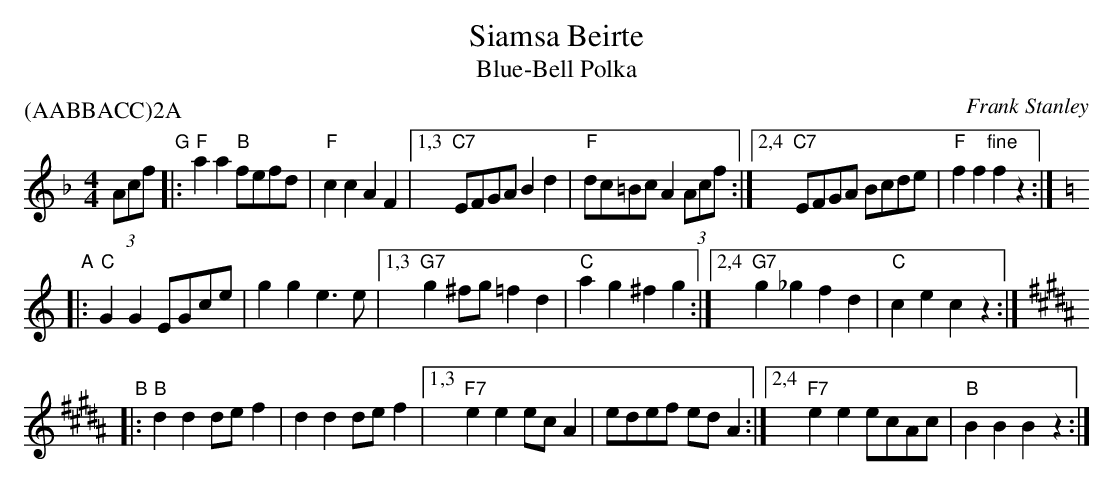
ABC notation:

X:1
T: Siamsa Beirte
T: Blue-Bell Polka
C: Frank Stanley
M: 4/4
L: 1/8
P: (AABBACC)2A
K: F
(3Acf \
"G"|: "F"a2a2 "B"fefd | "F"c2c2 A2F2 |1,3 "C7"EFGA B2d2 | "F"dc=Bc A2 (3Acf \
                                    :|2,4 "C7"EFGA Bcde | "F"f2f2"fine"f2z2 :|
K: C
"A"|: "C"G2G2 EGce | g2g2 e3e |1,3 "G7"g2^fg =f2d2 | "C"a2g2 ^f2g2 \
                             :|2,4 "G7"g2_g2  f2d2 | "C"c2e2c2z2 :|
K: B
"B"|: "B"d2d2 def2 | d2d2 def2 |1,3 "F7"e2e2 ecA2 | edef edA2 \
                              :|2,4 "F7"e2e2 ecAc | "B"B2B2B2z2 :|
